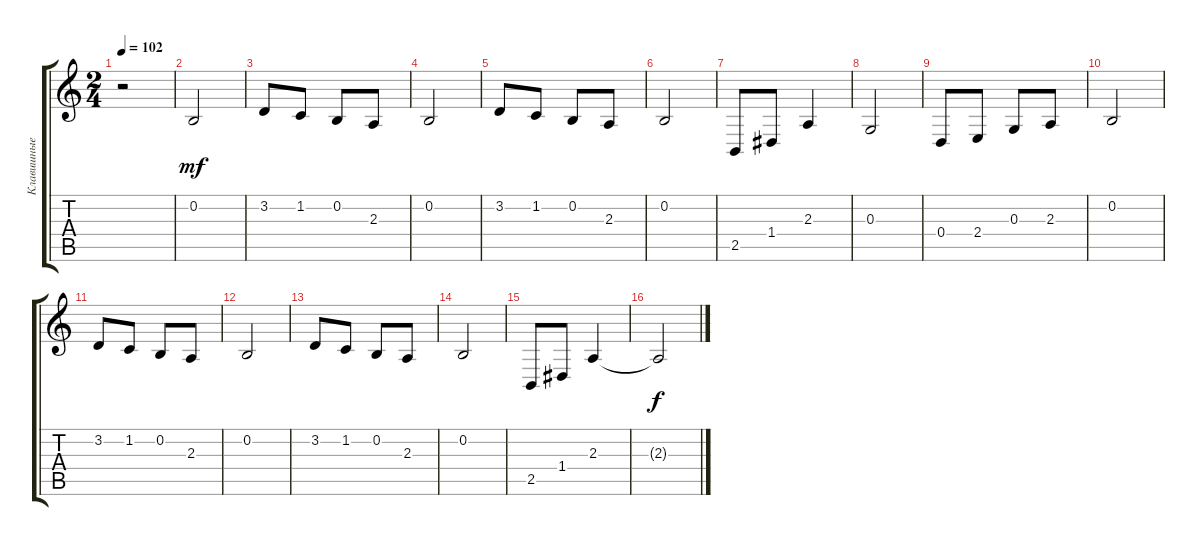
\track ("Клавишные" "Клавишные") {instrument stringensemble1}
\staff {score tabs}
\tuning (E4 B3 G3 D3 A2 E2) {hide}
\ts (2 4)
\tempo 102
\clef g2
\ks c
r.2{dy p} |
0.2.2{dy mf} |
3.2.8 1.2.8 0.2.8 2.3.8 |
0.2.2 |
3.2.8 1.2.8 0.2.8 2.3.8 |
0.2.2 |
2.5.8 1.4.8 2.3.4 |
0.3.2 |
0.4.8 2.4.8 0.3.8 2.3.8 |
0.2.2 |
3.2.8 1.2.8 0.2.8 2.3.8 |
0.2.2 |
3.2.8 1.2.8 0.2.8 2.3.8 |
0.2.2 |
2.5.8 1.4.8 2.3.4 |
2.3{t}.2{dy f}
